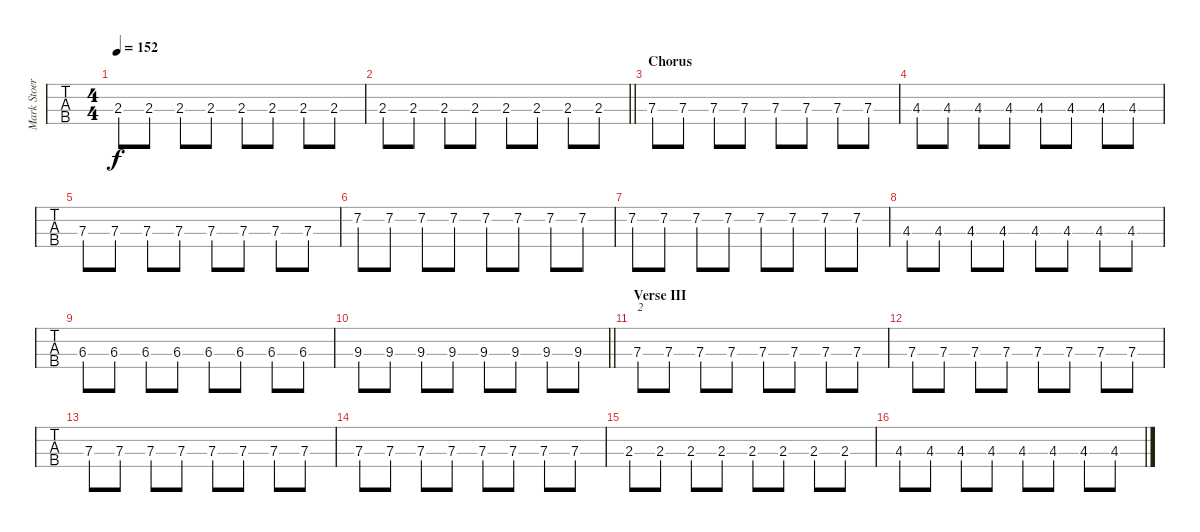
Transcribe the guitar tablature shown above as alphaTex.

\track ("Mark Stoermer" "Mark Stoer") {instrument electricbassfinger}
\staff {tabs}
\tuning (G2 D2 A1 E1) {hide}
\ts (4 4)
\tempo 152
\clef f4
\ks c
2.3.8{dy f} 2.3.8 2.3.8 2.3.8 2.3.8 2.3.8 2.3.8 2.3.8 |
\barLineRight lightlight
2.3.8 2.3.8 2.3.8 2.3.8 2.3{st}.8 2.3{st}.8 2.3{st}.8 2.3{st}.8 |
\section ("" "Chorus")
7.3.8 7.3.8 7.3.8 7.3.8 7.3.8 7.3.8 7.3.8 7.3.8 |
4.3.8 4.3.8 4.3.8 4.3.8 4.3.8 4.3.8 4.3.8 4.3.8 |
7.3.8 7.3.8 7.3.8 7.3.8 7.3.8 7.3.8 7.3.8 7.3.8 |
7.2.8 7.2.8 7.2.8 7.2.8 7.2.8 7.2.8 7.2.8 7.2.8 |
7.2.8 7.2.8 7.2.8 7.2.8 7.2.8 7.2.8 7.2.8 7.2.8 |
4.3.8 4.3.8 4.3.8 4.3.8 4.3.8 4.3.8 4.3.8 4.3.8 |
6.3.8 6.3.8 6.3.8 6.3.8 6.3.8 6.3.8 6.3.8 6.3.8 |
\barLineRight lightlight
9.3.8 9.3.8 9.3.8 9.3.8 9.3.8 9.3.8 9.3.8 9.3.8 |
\section ("" "Verse III")
7.3.8{txt "2"} 7.3.8 7.3.8 7.3.8 7.3.8 7.3.8 7.3.8 7.3.8 |
7.3.8 7.3.8 7.3.8 7.3.8 7.3.8 7.3.8 7.3.8 7.3.8 |
7.3.8 7.3.8 7.3.8 7.3.8 7.3.8 7.3.8 7.3.8 7.3.8 |
7.3.8 7.3.8 7.3.8 7.3.8 7.3.8 7.3.8 7.3.8 7.3.8 |
2.3.8 2.3.8 2.3.8 2.3.8 2.3.8 2.3.8 2.3.8 2.3.8 |
4.3.8 4.3.8 4.3.8 4.3.8 4.3.8 4.3.8 4.3.8 4.3.8
